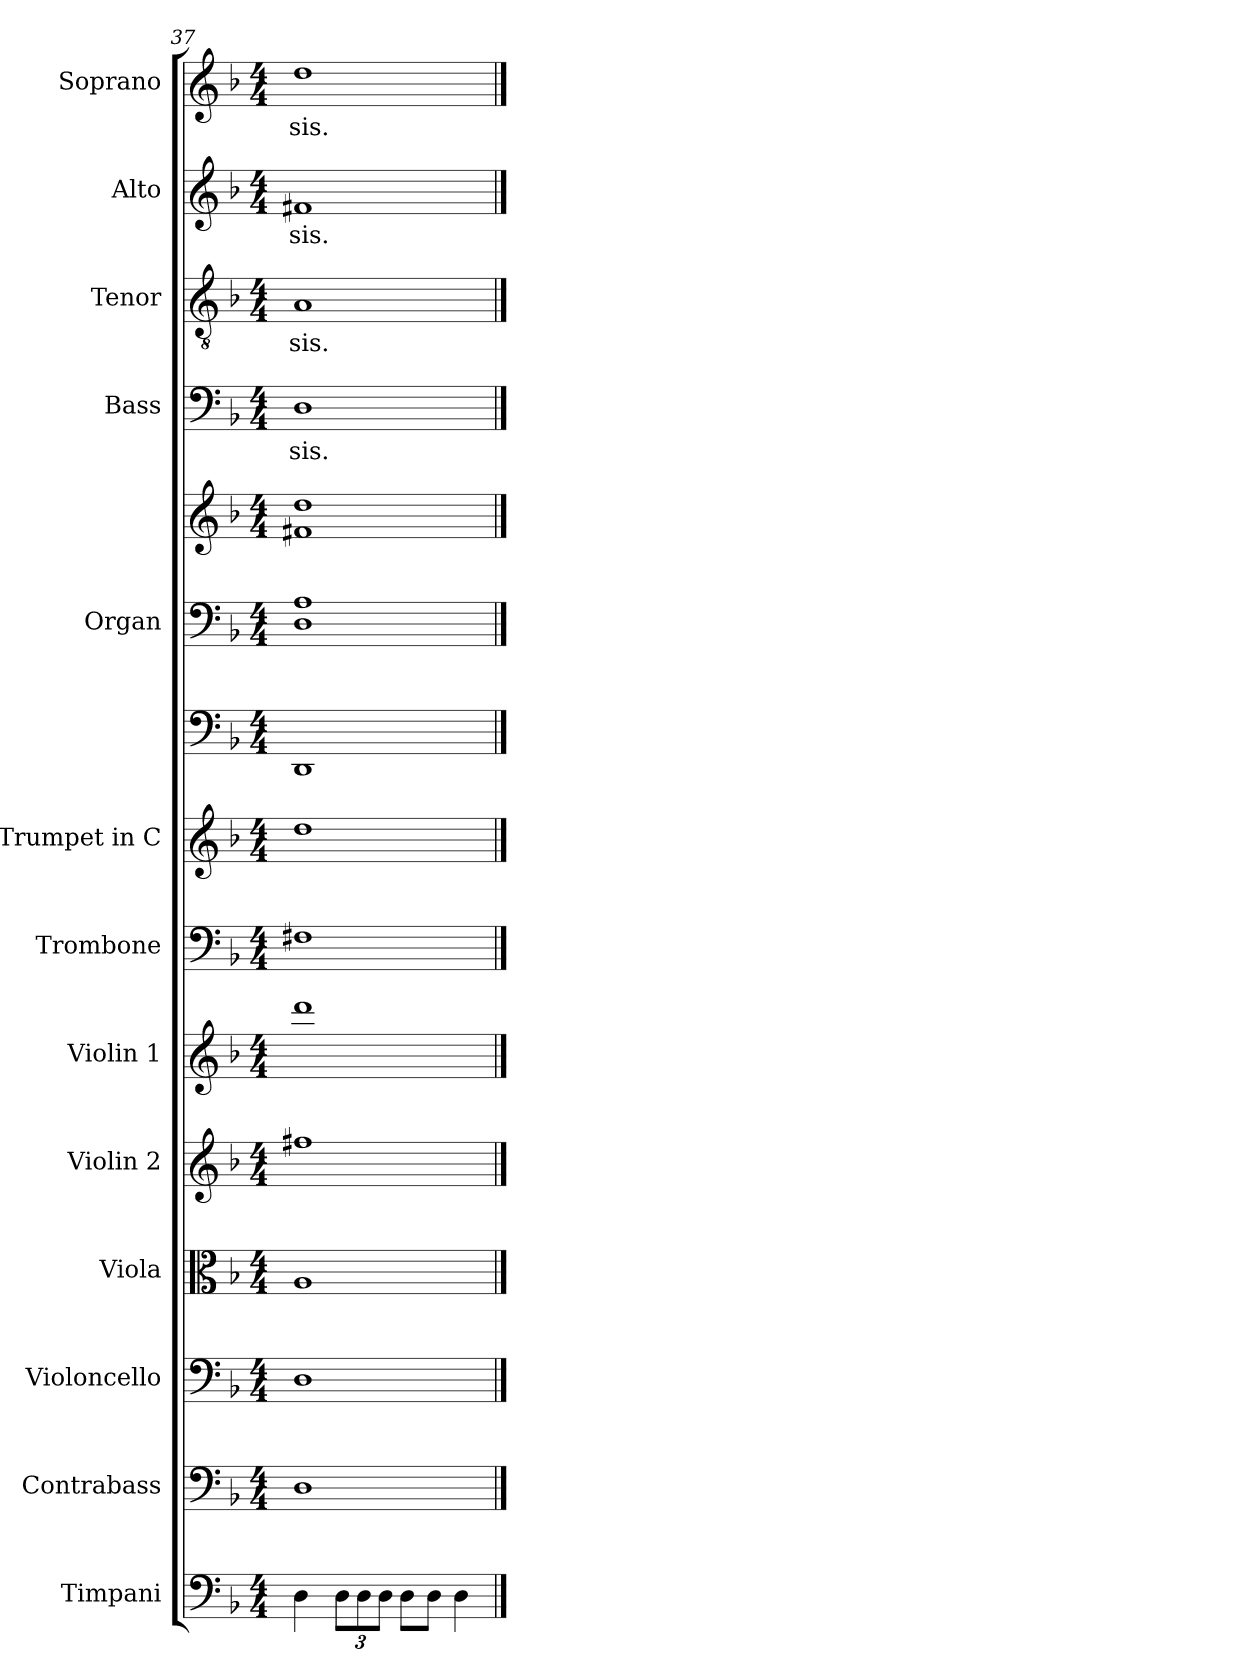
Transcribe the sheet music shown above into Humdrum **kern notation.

**kern	**kern	**kern	**kern	**kern	**kern	**kern	**kern	**kern	**kern	**kern	**kern	**text	**kern	**text	**kern	**text	**kern	**text
*part14	*part13	*part12	*part11	*part10	*part9	*part8	*part7	*part6	*part5	*part5	*part4	*part4	*part3	*part3	*part2	*part2	*part1	*part1
*staff15	*staff14	*staff13	*staff12	*staff11	*staff10	*staff9	*staff8	*staff7	*staff6	*staff5	*staff4	*staff4	*staff3	*staff3	*staff2	*staff2	*staff1	*staff1
*I"Timpani	*I"Contrabass	*I"Violoncello	*I"Viola	*I"Violin 2	*I"Violin 1	*I"Trombone	*I"Trumpet in C	*	*I"Organ	*	*I"Bass	*	*I"Tenor	*	*I"Alto	*	*I"Soprano	*
*I'Timp.	*I'Cb.	*I'Vc.	*I'Vla.	*I'Vln. 2	*I'Vln. 1	*I'Tbn.	*	*	*I'Org.	*	*I'B	*	*I'T	*	*I'A	*	*I'S	*
*clefF4	*clefF4	*clefF4	*clefC3	*clefG2	*clefG2	*clefF4	*clefG2	*clefF4	*clefF4	*clefG2	*clefF4	*	*clefGv2	*	*clefG2	*	*clefG2	*
*	*ITrd7c12	*	*	*	*	*	*	*	*	*	*	*	*	*	*	*	*	*
*k[b-]	*k[b-]	*k[b-]	*k[b-]	*k[b-]	*k[b-]	*k[b-]	*k[b-]	*k[b-]	*k[b-]	*k[b-]	*k[b-]	*	*k[b-]	*	*k[b-]	*	*k[b-]	*
*F:	*F:	*F:	*F:	*F:	*F:	*F:	*F:	*F:	*F:	*F:	*F:	*	*F:	*	*F:	*	*F:	*
*M4/4	*M4/4	*M4/4	*M4/4	*M4/4	*M4/4	*M4/4	*M4/4	*M4/4	*M4/4	*M4/4	*M4/4	*	*M4/4	*	*M4/4	*	*M4/4	*
=37	=37	=37	=37	=37	=37	=37	=37	=37	=37	=37	=37	=37	=37	=37	=37	=37	=37	=37
*	*	*	*	*	*	*	*	*	*^	*^	*	*	*	*	*	*	*	*
!	!	!	!	!	!	!	!	!	!	!	!	!	!	!LO:LY:b	!	!LO:LY:b	!	!LO:LY:b	!	!LO:LY:b
4D\	1DD	1D	1A	1ff#X	1ddd	1F#X	1dd	1DD	1A	1D	1dd	1f#X	1D	-sis.	1A	-sis.	1f#X	-sis.	1dd	-sis.
12D\L	.	.	.	.	.	.	.	.	.	.	.	.	.	.	.	.	.	.	.	.
12D\	.	.	.	.	.	.	.	.	.	.	.	.	.	.	.	.	.	.	.	.
12D\J	.	.	.	.	.	.	.	.	.	.	.	.	.	.	.	.	.	.	.	.
8D\L	.	.	.	.	.	.	.	.	.	.	.	.	.	.	.	.	.	.	.	.
8D\J	.	.	.	.	.	.	.	.	.	.	.	.	.	.	.	.	.	.	.	.
4D\	.	.	.	.	.	.	.	.	.	.	.	.	.	.	.	.	.	.	.	.
*	*	*	*	*	*	*	*	*	*v	*v	*	*	*	*	*	*	*	*	*	*
*	*	*	*	*	*	*	*	*	*	*v	*v	*	*	*	*	*	*	*	*
==	==	==	==	==	==	==	==	==	==	==	==	==	==	==	==	==	==	==
*-	*-	*-	*-	*-	*-	*-	*-	*-	*-	*-	*-	*-	*-	*-	*-	*-	*-	*-
